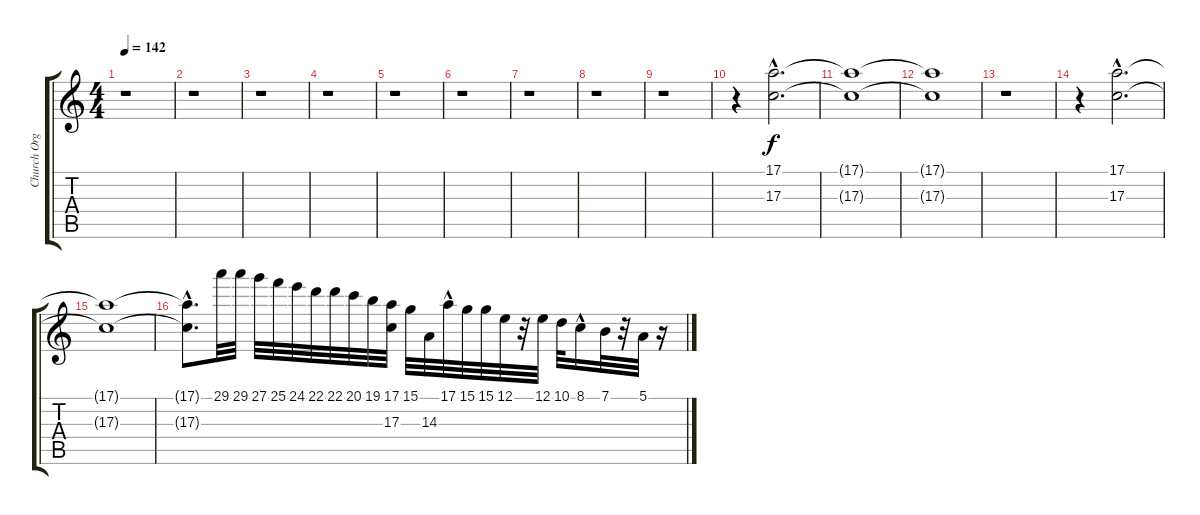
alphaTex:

\track ("Church Organ" "Church Org") {instrument churchorgan}
\staff {score tabs}
\tuning (E4 B3 G3 D3 A2 E2) {hide}
\ts (4 4)
\tempo 142
\clef g2
\ks c
r.1{dy f instrument churchorgan} |
r.1 |
r.1 |
r.1 |
r.1 |
r.1 |
r.1 |
r.1 |
r.1 |
r.4 (17.1{hac} 17.3{hac}).2{d volume 0} |
(17.1{t} 17.3{t}).1 |
(17.1{t} 17.3{t}).1 |
r.1 |
r.4 (17.1{hac} 17.3{hac}).2{d volume 0} |
(17.1{t} 17.3{t}).1 |
(17.1{hac t} 17.3{hac t}).8{d} 29.1.32 29.1.32{volume 9} 27.1.32 25.1.32{volume 9} 24.1.32{volume 9} 22.1.32{volume 8} 22.1.32{volume 8} 20.1.32{volume 7} 19.1.32{volume 7} (17.1 17.3).32{volume 6} 15.1.32{volume 6} 14.3.32{volume 2} 17.1{hac}.32{volume 0} 15.1.32 15.1.32 12.1.32 r.32 12.1.32 10.1.32 8.1{hac}.16 7.1.32 r.32 5.1.32 r.16
